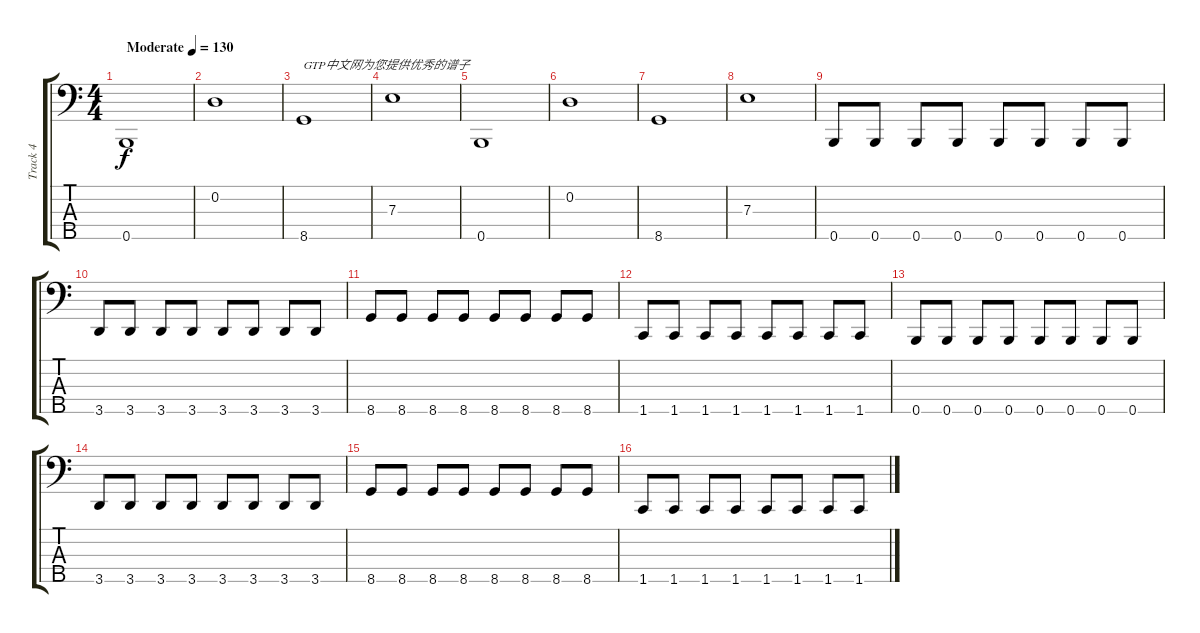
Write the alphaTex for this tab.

\track ("Track 4" "Track 4") {instrument electricbassfinger}
\staff {score tabs}
\tuning (G2 D2 A1 E1 B0) {hide}
\ts (4 4)
\tempo (130 "Moderate")
\clef f4
\ks c
0.5.1{dy f instrument electricbassfinger} |
0.2.1 |
8.5.1{txt "GTP中文网为您提供优秀的谱子"} |
7.3.1 |
0.5.1 |
0.2.1 |
8.5.1 |
7.3.1 |
0.5.8 0.5.8 0.5.8 0.5.8 0.5.8 0.5.8 0.5.8 0.5.8 |
3.5.8 3.5.8 3.5.8 3.5.8 3.5.8 3.5.8 3.5.8 3.5.8 |
8.5.8 8.5.8 8.5.8 8.5.8 8.5.8 8.5.8 8.5.8 8.5.8 |
1.5.8 1.5.8 1.5.8 1.5.8 1.5.8 1.5.8 1.5.8 1.5.8 |
0.5.8 0.5.8 0.5.8 0.5.8 0.5.8 0.5.8 0.5.8 0.5.8 |
3.5.8 3.5.8 3.5.8 3.5.8 3.5.8 3.5.8 3.5.8 3.5.8 |
8.5.8 8.5.8 8.5.8 8.5.8 8.5.8 8.5.8 8.5.8 8.5.8 |
1.5.8 1.5.8 1.5.8 1.5.8 1.5.8 1.5.8 1.5.8 1.5.8
